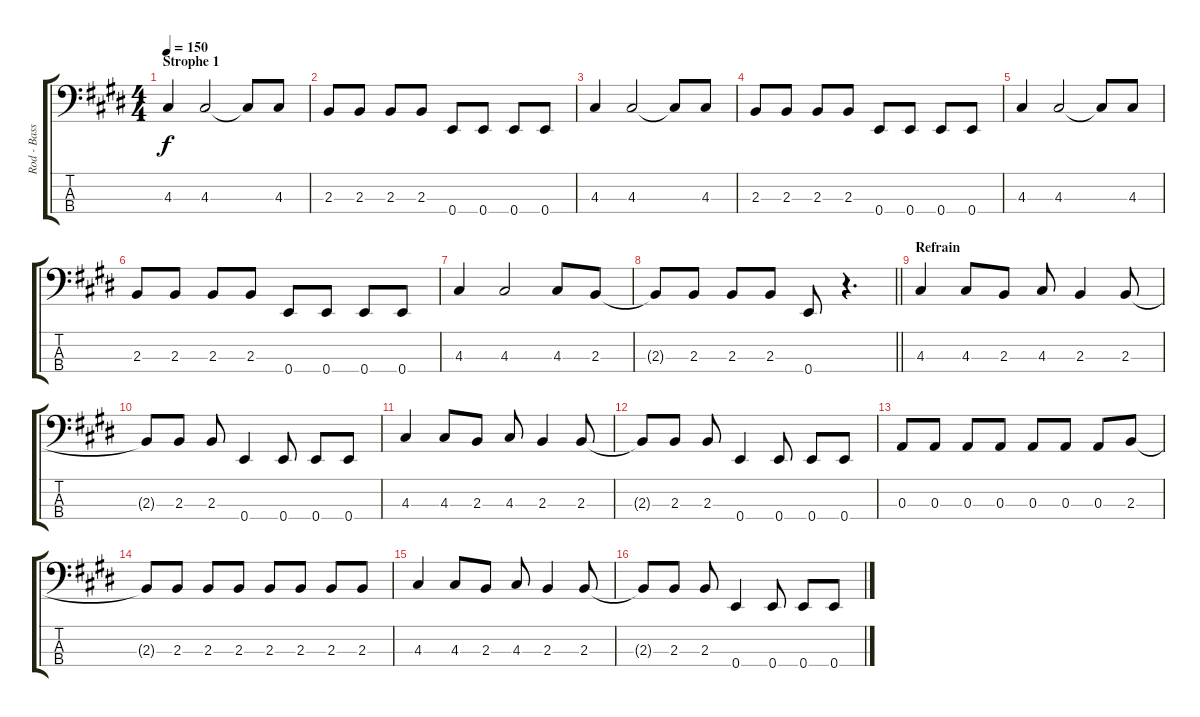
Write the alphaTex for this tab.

\track ("Rod - Bass" "Rod - Bass") {instrument electricbasspick}
\staff {score tabs}
\tuning (G2 D2 A1 E1) {hide}
\ts (4 4)
\section ("" "Strophe 1")
\tempo 150
\clef f4
\ks e
4.3.4{dy f} 4.3.2 4.3{t}.8 4.3.8 |
2.3.8 2.3.8 2.3.8 2.3.8 0.4.8 0.4.8 0.4.8 0.4.8 |
4.3.4 4.3.2 4.3{t}.8 4.3.8 |
2.3.8 2.3.8 2.3.8 2.3.8 0.4.8 0.4.8 0.4.8 0.4.8 |
4.3.4 4.3.2 4.3{t}.8 4.3.8 |
2.3.8 2.3.8 2.3.8 2.3.8 0.4.8 0.4.8 0.4.8 0.4.8 |
4.3.4 4.3.2 4.3.8 2.3.8 |
\barLineRight lightlight
2.3{t}.8 2.3.8 2.3.8 2.3.8 0.4.8 r.4{d} |
\section ("" "Refrain")
4.3.4 4.3.8 2.3.8 4.3.8 2.3.4 2.3.8 |
2.3{t}.8 2.3.8 2.3.8 0.4.4 0.4.8 0.4.8 0.4.8 |
4.3.4 4.3.8 2.3.8 4.3.8 2.3.4 2.3.8 |
2.3{t}.8 2.3.8 2.3.8 0.4.4 0.4.8 0.4.8 0.4.8 |
0.3.8 0.3.8 0.3.8 0.3.8 0.3.8 0.3.8 0.3.8 2.3.8 |
2.3{t}.8 2.3.8 2.3.8 2.3.8 2.3.8 2.3.8 2.3.8 2.3.8 |
4.3.4 4.3.8 2.3.8 4.3.8 2.3.4 2.3.8 |
2.3{t}.8 2.3.8 2.3.8 0.4.4 0.4.8 0.4.8 0.4.8
